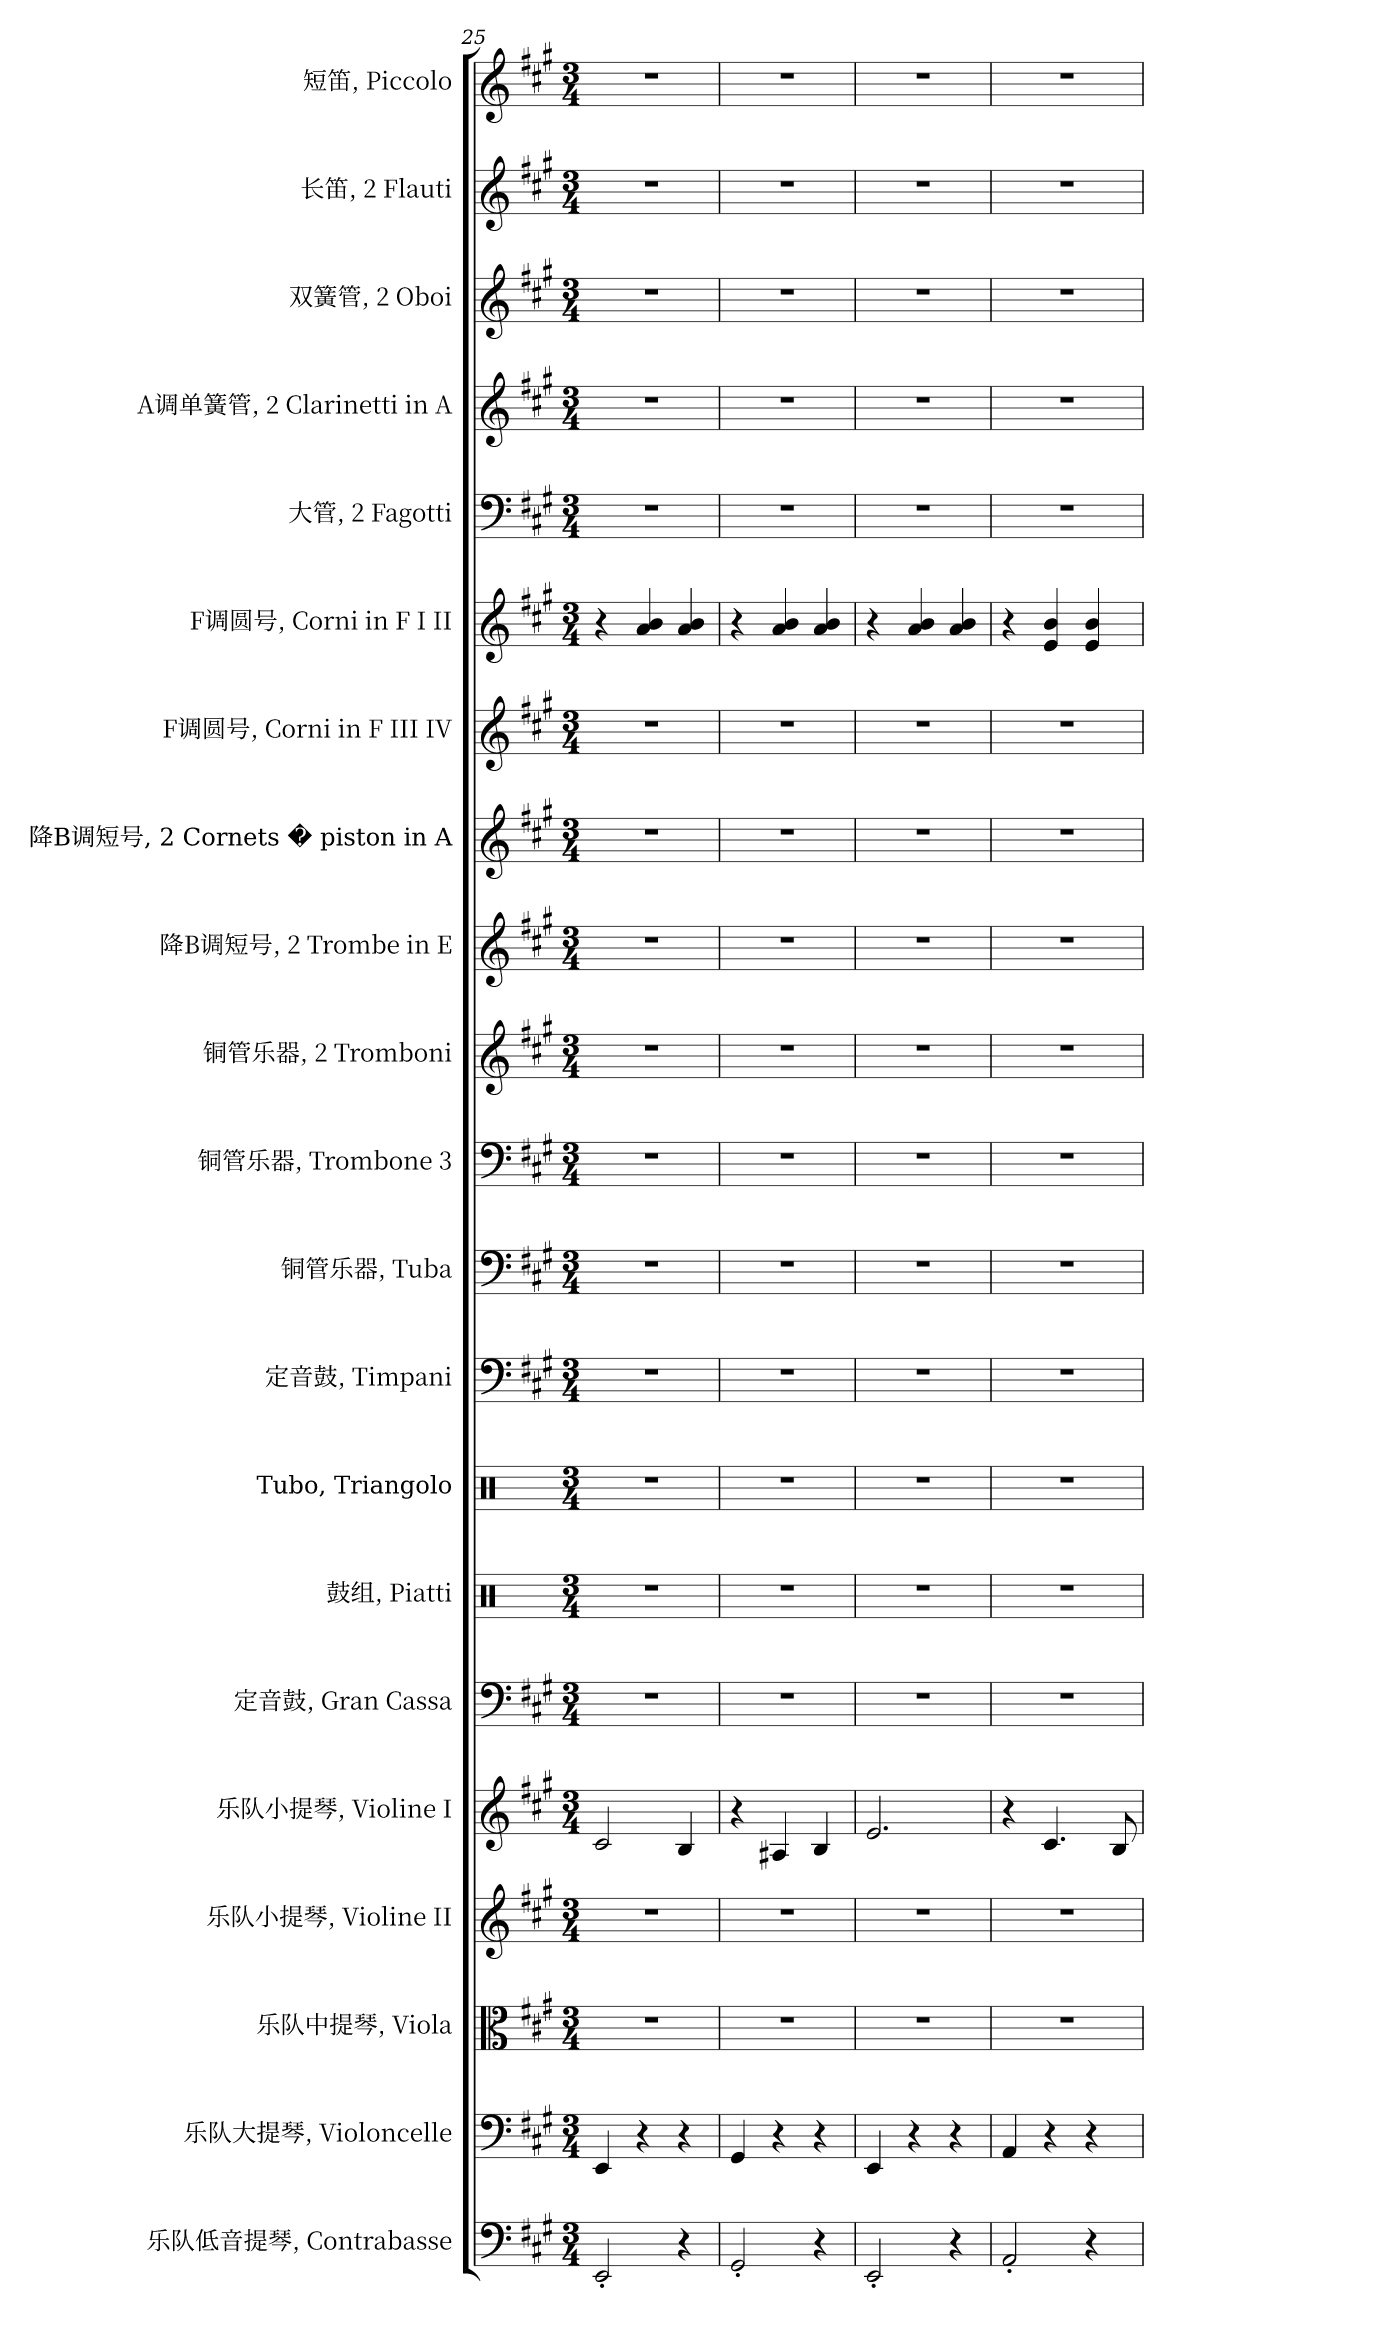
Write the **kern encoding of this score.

**kern	**kern	**kern	**kern	**kern	**kern	**kern	**kern	**kern	**kern	**kern	**kern	**kern	**kern	**kern	**kern	**kern	**kern	**kern	**kern	**kern
*part21	*part20	*part19	*part18	*part17	*part16	*part15	*part14	*part13	*part12	*part11	*part10	*part9	*part8	*part7	*part6	*part5	*part4	*part3	*part2	*part1
*staff21	*staff20	*staff19	*staff18	*staff17	*staff16	*staff15	*staff14	*staff13	*staff12	*staff11	*staff10	*staff9	*staff8	*staff7	*staff6	*staff5	*staff4	*staff3	*staff2	*staff1
*I"乐队低音提琴, Contrabasse	*I"乐队大提琴, Violoncelle	*I"乐队中提琴, Viola	*I"乐队小提琴, Violine II	*I"乐队小提琴, Violine I	*I"定音鼓, Gran Cassa	*I"鼓组, Piatti	*I"Tubo, Triangolo	*I"定音鼓, Timpani	*I"铜管乐器, Tuba	*I"铜管乐器, Trombone 3	*I"铜管乐器, 2 Tromboni	*I"降B调短号, 2 Trombe in E	*I"降B调短号, 2 Cornets � piston in A	*I"F调圆号, Corni in F III IV	*I"F调圆号, Corni in F I II	*I"大管, 2 Fagotti	*I"A调单簧管, 2 Clarinetti in A	*I"双簧管, 2 Oboi	*I"长笛, 2 Flauti	*I"短笛, Piccolo
*I'Cbs.	*	*	*	*	*	*	*I'Tu.	*I'Timp.	*	*	*	*	*I'B♭ Cnt.	*	*	*	*I'A Cl.	*I'Ob.	*I'Fl.	*I'Picc.
*clefF4	*clefF4	*clefC3	*clefG2	*clefG2	*clefF4	*clefX	*clefX	*clefF4	*clefF4	*clefF4	*clefG2	*clefG2	*clefG2	*clefG2	*clefG2	*clefF4	*clefG2	*clefG2	*clefG2	*clefG2
*ITrd7c12	*	*	*	*	*	*	*	*	*	*	*	*ITrd1c2	*ITrd1c2	*ITrd4c7	*ITrd4c7	*	*ITrd2c3	*	*	*ITrd-7c-12
*k[f#c#g#]	*k[f#c#g#]	*k[f#c#g#]	*k[f#c#g#]	*k[f#c#g#]	*k[f#c#g#]	*k[]	*k[]	*k[f#c#g#]	*k[f#c#g#]	*k[f#c#g#]	*k[f#c#g#]	*k[f#]	*k[f#]	*k[f#c#]	*k[f#c#]	*k[f#c#g#]	*k[f#c#g#d#a#e#]	*k[f#c#g#]	*k[f#c#g#]	*k[f#c#g#]
*M3/4	*M3/4	*M3/4	*M3/4	*M3/4	*M3/4	*M3/4	*M3/4	*M3/4	*M3/4	*M3/4	*M3/4	*M3/4	*M3/4	*M3/4	*M3/4	*M3/4	*M3/4	*M3/4	*M3/4	*M3/4
*MM200	*MM200	*MM200	*MM200	*MM200	*MM200	*MM200	*MM200	*MM200	*MM200	*MM200	*MM200	*MM200	*MM200	*MM200	*MM200	*MM200	*MM200	*MM200	*MM200	*MM200
=25	=25	=25	=25	=25	=25	=25	=25	=25	=25	=25	=25	=25	=25	=25	=25	=25	=25	=25	=25	=25
2EEE'/	4EE/	2.r	2.r	2c#/	2.r	2.r	2.r	2.r	2.r	2.r	2.r	2.r	2.r	2.r	4r	2.r	2.r	2.r	2.r	2.r
.	4r	.	.	.	.	.	.	.	.	.	.	.	.	.	4d/ 4e/	.	.	.	.	.
4r	4r	.	.	4B/	.	.	.	.	.	.	.	.	.	.	4d/ 4e/	.	.	.	.	.
=26	=26	=26	=26	=26	=26	=26	=26	=26	=26	=26	=26	=26	=26	=26	=26	=26	=26	=26	=26	=26
*	*	*	*	*	*	*	*	*	*	*	*	*	*	*	*	*	*	*	*	*MM200
2GGG#'/	4GG#/	2.r	2.r	4r	2.r	2.r	2.r	2.r	2.r	2.r	2.r	2.r	2.r	2.r	4r	2.r	2.r	2.r	2.r	2.r
.	4r	.	.	4A#X/	.	.	.	.	.	.	.	.	.	.	4d/ 4e/	.	.	.	.	.
4r	4r	.	.	4B/	.	.	.	.	.	.	.	.	.	.	4d/ 4e/	.	.	.	.	.
=27	=27	=27	=27	=27	=27	=27	=27	=27	=27	=27	=27	=27	=27	=27	=27	=27	=27	=27	=27	=27
*	*	*	*	*	*	*	*	*	*	*	*	*	*	*	*	*	*	*	*	*MM200
2EEE'/	4EE/	2.r	2.r	2.e/	2.r	2.r	2.r	2.r	2.r	2.r	2.r	2.r	2.r	2.r	4r	2.r	2.r	2.r	2.r	2.r
.	4r	.	.	.	.	.	.	.	.	.	.	.	.	.	4d/ 4e/	.	.	.	.	.
4r	4r	.	.	.	.	.	.	.	.	.	.	.	.	.	4d/ 4e/	.	.	.	.	.
=28	=28	=28	=28	=28	=28	=28	=28	=28	=28	=28	=28	=28	=28	=28	=28	=28	=28	=28	=28	=28
*	*	*	*	*	*	*	*	*	*	*	*	*	*	*	*	*	*	*	*	*MM200
2AAA'/	4AA/	2.r	2.r	4r	2.r	2.r	2.r	2.r	2.r	2.r	2.r	2.r	2.r	2.r	4r	2.r	2.r	2.r	2.r	2.r
.	4r	.	.	4.c#/	.	.	.	.	.	.	.	.	.	.	4A/ 4e/	.	.	.	.	.
4r	4r	.	.	.	.	.	.	.	.	.	.	.	.	.	4A/ 4e/	.	.	.	.	.
.	.	.	.	8B/	.	.	.	.	.	.	.	.	.	.	.	.	.	.	.	.
=	=	=	=	=	=	=	=	=	=	=	=	=	=	=	=	=	=	=	=	=
*-	*-	*-	*-	*-	*-	*-	*-	*-	*-	*-	*-	*-	*-	*-	*-	*-	*-	*-	*-	*-
